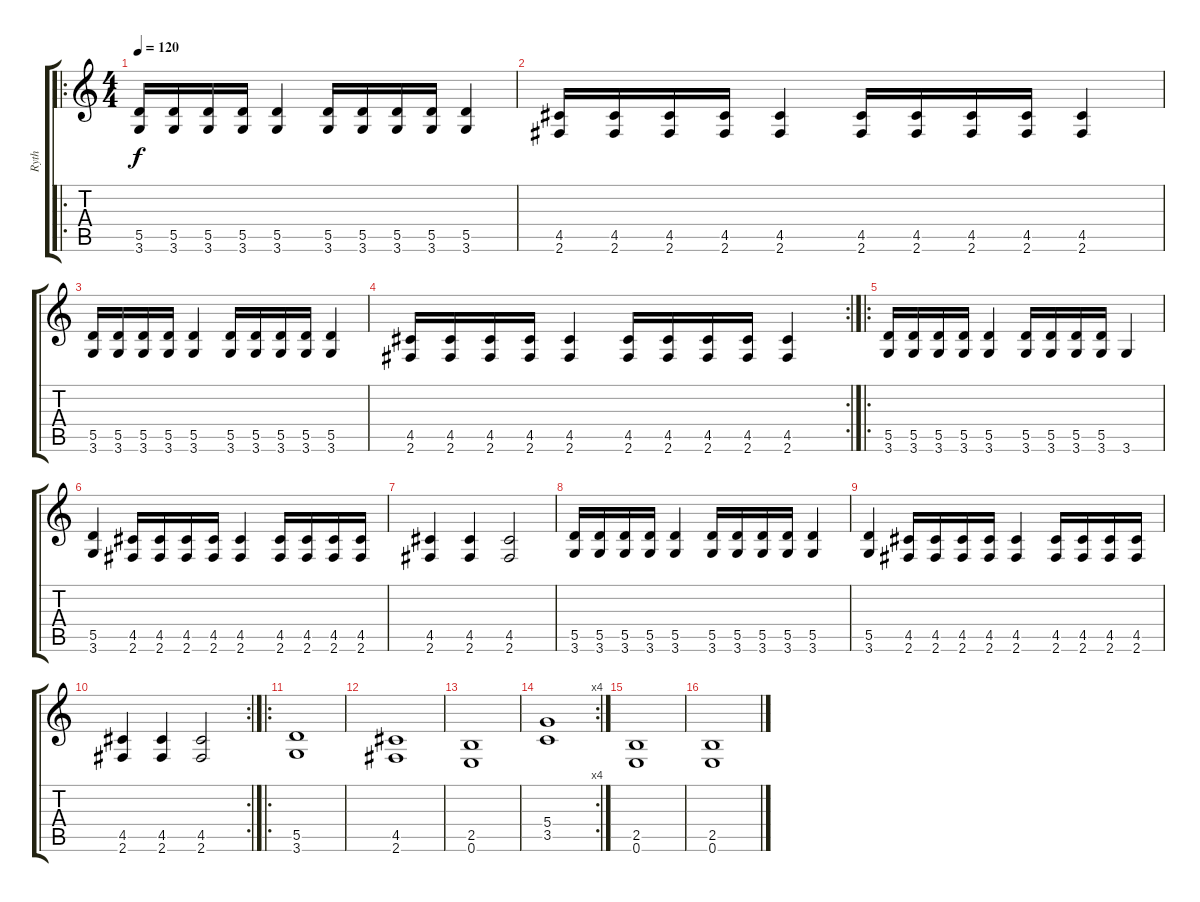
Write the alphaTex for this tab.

\track ("Ryth" "Ryth") {instrument overdrivenguitar}
\staff {score tabs}
\tuning (E4 B3 G3 D3 A2 E2) {hide}
\ro
\ts (4 4)
\tempo 120
\clef g2
\ks c
(5.5 3.6).16{dy f instrument overdrivenguitar} (5.5 3.6).16 (5.5 3.6).16 (5.5 3.6).16 (5.5 3.6).4 (5.5 3.6).16 (5.5 3.6).16 (5.5 3.6).16 (5.5 3.6).16 (5.5 3.6).4 |
(4.5 2.6).16 (4.5 2.6).16 (4.5 2.6).16 (4.5 2.6).16 (4.5 2.6).4 (4.5 2.6).16 (4.5 2.6).16 (4.5 2.6).16 (4.5 2.6).16 (4.5 2.6).4 |
(5.5 3.6).16 (5.5 3.6).16 (5.5 3.6).16 (5.5 3.6).16 (5.5 3.6).4 (5.5 3.6).16 (5.5 3.6).16 (5.5 3.6).16 (5.5 3.6).16 (5.5 3.6).4 |
\rc 2
(4.5 2.6).16 (4.5 2.6).16 (4.5 2.6).16 (4.5 2.6).16 (4.5 2.6).4 (4.5 2.6).16 (4.5 2.6).16 (4.5 2.6).16 (4.5 2.6).16 (4.5 2.6).4 |
\ro
(5.5 3.6).16 (5.5 3.6).16 (5.5 3.6).16 (5.5 3.6).16 (5.5 3.6).4 (5.5 3.6).16 (5.5 3.6).16 (5.5 3.6).16 (5.5 3.6).16 3.6.4 |
(5.5 3.6).4 (4.5 2.6).16 (4.5 2.6).16 (4.5 2.6).16 (4.5 2.6).16 (4.5 2.6).4 (4.5 2.6).16 (4.5 2.6).16 (4.5 2.6).16 (4.5 2.6).16 |
(4.5 2.6).4 (4.5 2.6).4 (4.5 2.6).2 |
(5.5 3.6).16 (5.5 3.6).16 (5.5 3.6).16 (5.5 3.6).16 (5.5 3.6).4 (5.5 3.6).16 (5.5 3.6).16 (5.5 3.6).16 (5.5 3.6).16 (5.5 3.6).4 |
(5.5 3.6).4 (4.5 2.6).16 (4.5 2.6).16 (4.5 2.6).16 (4.5 2.6).16 (4.5 2.6).4 (4.5 2.6).16 (4.5 2.6).16 (4.5 2.6).16 (4.5 2.6).16 |
\rc 2
(4.5 2.6).4 (4.5 2.6).4 (4.5 2.6).2 |
\ro
(5.5 3.6).1 |
(4.5 2.6).1 |
(2.5 0.6).1 |
\rc 4
(5.4 3.5).1 |
(2.5 0.6).1 |
(2.5 0.6).1
